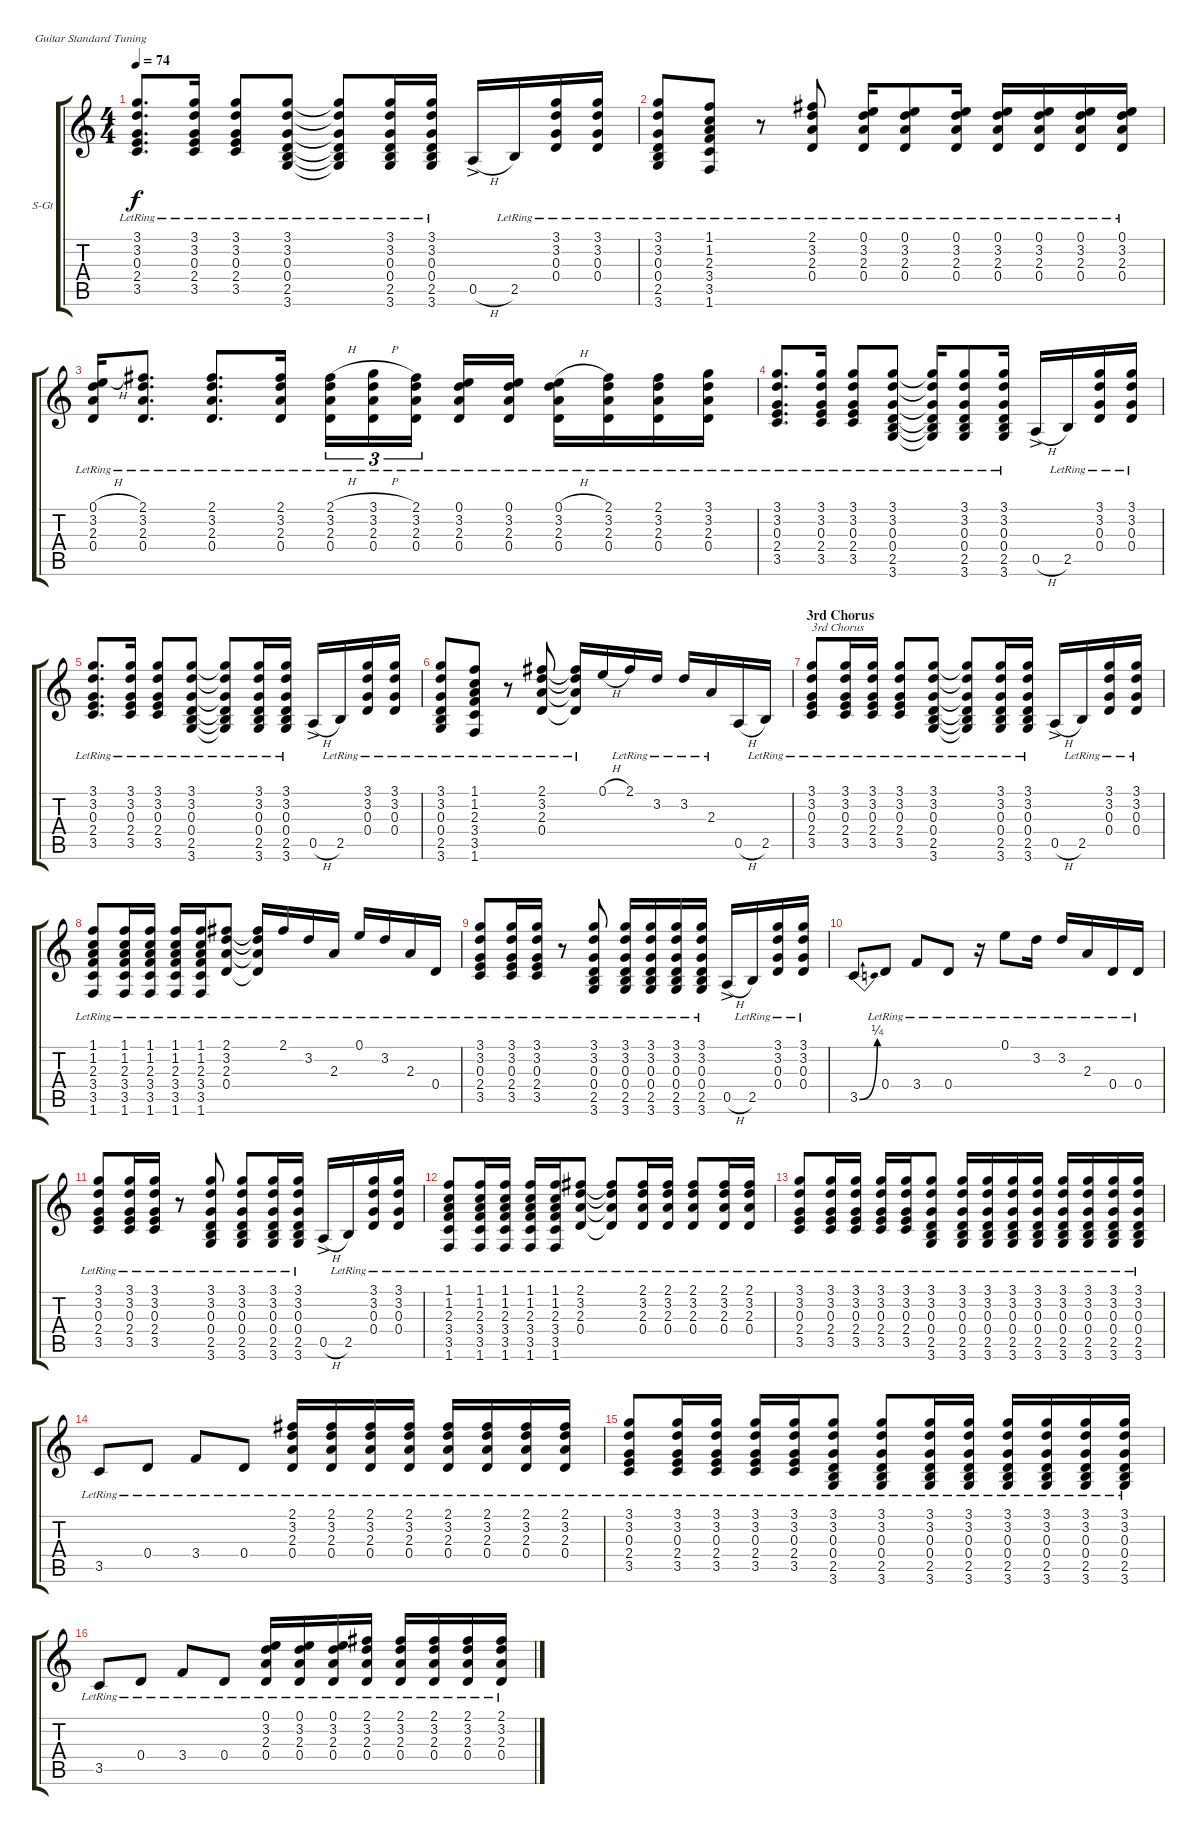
\bracketExtendMode groupsimilarinstruments
\firstSystemTrackNameOrientation horizontal
\otherSystemsTrackNameOrientation horizontal
\track ("12 String Acoustic" "S-Gt") {instrument acousticguitarsteel}
\staff {score tabs}
\tuning (E4 B3 G3 D3 A2 E2)
\ts (4 4)
\tempo 74
\clef g2
\ks c
(3.1{lr} 3.2{lr} 0.3{lr} 2.4{lr} 3.5{lr}).8{d dy f} (3.1{lr} 3.2{lr} 0.3{lr} 2.4{lr} 3.5{lr}).16 (3.1{lr} 3.2{lr} 0.3{lr} 2.4{lr} 3.5{lr}).8 (3.1{lr} 3.2{lr} 0.3{lr} 0.4{lr} 2.5{lr} 3.6{lr}).8 (3.1{lr t} 3.2{lr t} 0.3{lr t} 0.4{lr t} 2.5{lr t} 3.6{lr t}).8 (3.1{lr} 3.2{lr} 0.3{lr} 0.4{lr} 2.5{lr} 3.6{lr}).16 (3.1{lr} 3.2{lr} 0.3{lr} 0.4{lr} 2.5{lr} 3.6{lr}).16 0.5{h ac}.16 2.5{lr}.16 (3.1{lr} 3.2{lr} 0.3{lr} 0.4{lr}).16 (3.1{lr} 3.2{lr} 0.3{lr} 0.4{lr}).16 |
(3.1{lr} 3.2{lr} 0.3{lr} 0.4{lr} 2.5{lr} 3.6{lr}).8 (1.1{lr} 1.2{lr} 2.3{lr} 3.4{lr} 3.5{lr} 1.6{lr}).8 r.8 (2.1{lr} 3.2{lr} 2.3{lr} 0.4{lr}).8 (0.1{lr} 3.2{lr} 2.3{lr} 0.4{lr}).16 (0.1{lr} 3.2{lr} 2.3{lr} 0.4{lr}).8 (0.1{lr} 3.2{lr} 2.3{lr} 0.4{lr}).16 (0.1{lr} 3.2{lr} 2.3{lr} 0.4{lr}).16 (0.1{lr} 3.2{lr} 2.3{lr} 0.4{lr}).16 (0.1{lr} 3.2{lr} 2.3{lr} 0.4{lr}).16 (0.1{lr} 3.2{lr} 2.3{lr} 0.4{lr}).16 |
(0.1{h} 3.2{lr} 2.3{lr} 0.4{lr}).16 (2.1{lr} 3.2{lr} 2.3{lr} 0.4{lr}).8{d} (2.1{lr} 3.2{lr} 2.3{lr} 0.4{lr}).8{d} (2.1{lr} 3.2{lr} 2.3{lr} 0.4{lr}).16 (2.1{h} 3.2{lr} 2.3{lr} 0.4{lr}).16{tu (3 2)} (3.1{h} 3.2{lr} 2.3{lr} 0.4{lr}).16{tu (3 2)} (2.1{lr} 3.2{lr} 2.3{lr} 0.4{lr}).16{tu (3 2)} (0.1{lr} 3.2{lr} 2.3{lr} 0.4{lr}).16 (0.1{lr} 3.2{lr} 2.3{lr} 0.4{lr}).16 (0.1{h} 3.2{lr} 2.3{lr} 0.4{lr}).16 (2.1{lr} 3.2{lr} 2.3{lr} 0.4{lr}).16 (2.1{lr} 3.2{lr} 2.3{lr} 0.4{lr}).16 (3.1{lr} 3.2{lr} 2.3{lr} 0.4{lr}).16 |
(3.1{lr} 3.2{lr} 0.3{lr} 2.4{lr} 3.5{lr}).8{d} (3.1{lr} 3.2{lr} 0.3{lr} 2.4{lr} 3.5{lr}).16 (3.1{lr} 3.2{lr} 0.3{lr} 2.4{lr} 3.5{lr}).8 (3.1{lr} 3.2{lr} 0.3{lr} 0.4{lr} 2.5{lr} 3.6{lr}).8 (3.1{lr t} 3.2{lr t} 0.3{lr t} 0.4{lr t} 2.5{lr t} 3.6{lr t}).16 (3.1{lr} 3.2{lr} 0.3{lr} 0.4{lr} 2.5{lr} 3.6{lr}).8 (3.1{lr} 3.2{lr} 0.3{lr} 0.4{lr} 2.5{lr} 3.6{lr}).16 0.5{h ac}.16 2.5{lr}.16 (3.1{lr} 3.2{lr} 0.3{lr} 0.4{lr}).16 (3.1{lr} 3.2{lr} 0.3{lr} 0.4{lr}).16 |
(3.1{lr} 3.2{lr} 0.3{lr} 2.4{lr} 3.5{lr}).8{d} (3.1{lr} 3.2{lr} 0.3{lr} 2.4{lr} 3.5{lr}).16 (3.1{lr} 3.2{lr} 0.3{lr} 2.4{lr} 3.5{lr}).8 (3.1{lr} 3.2{lr} 0.3{lr} 0.4{lr} 2.5{lr} 3.6{lr}).8 (3.1{lr t} 3.2{lr t} 0.3{lr t} 0.4{lr t} 2.5{lr t} 3.6{lr t}).8 (3.1{lr} 3.2{lr} 0.3{lr} 0.4{lr} 2.5{lr} 3.6{lr}).16 (3.1{lr} 3.2{lr} 0.3{lr} 0.4{lr} 2.5{lr} 3.6{lr}).16 0.5{h ac}.16 2.5{lr}.16 (3.1{lr} 3.2{lr} 0.3{lr} 0.4{lr}).16 (3.1{lr} 3.2{lr} 0.3{lr} 0.4{lr}).16 |
(3.1{lr} 3.2{lr} 0.3{lr} 0.4{lr} 2.5{lr} 3.6{lr}).8 (1.1{lr} 1.2{lr} 2.3{lr} 3.4{lr} 3.5{lr} 1.6{lr}).8 r.8 (2.1{lr} 3.2{lr} 2.3{lr} 0.4{lr}).8 (2.1{lr t} 3.2{lr t} 2.3{lr t} 0.4{lr t}).16 0.1{h}.16 2.1{lr}.16 3.2{lr}.16 3.2{lr}.16 2.3{lr}.16 0.5{h}.16 2.5{lr}.16 |
\section ("" "3rd Chorus")
(3.1{lr} 3.2{lr} 0.3{lr} 2.4{lr} 3.5{lr}).8{txt "3rd Chorus"} (3.1{lr} 3.2{lr} 0.3{lr} 2.4{lr} 3.5{lr}).16 (3.1{lr} 3.2{lr} 0.3{lr} 2.4{lr} 3.5{lr}).16 (3.1{lr} 3.2{lr} 0.3{lr} 2.4{lr} 3.5{lr}).8 (3.1{lr} 3.2{lr} 0.3{lr} 0.4{lr} 2.5{lr} 3.6{lr}).8 (3.1{lr t} 3.2{lr t} 0.3{lr t} 0.4{lr t} 2.5{lr t} 3.6{lr t}).8 (3.1{lr} 3.2{lr} 0.3{lr} 0.4{lr} 2.5{lr} 3.6{lr}).16 (3.1{lr} 3.2{lr} 0.3{lr} 0.4{lr} 2.5{lr} 3.6{lr}).16 0.5{h ac}.16 2.5{lr}.16 (3.1{lr} 3.2{lr} 0.3{lr} 0.4{lr}).16 (3.1{lr} 3.2{lr} 0.3{lr} 0.4{lr}).16 |
(1.1{lr} 1.2{lr} 2.3{lr} 3.4{lr} 3.5{lr} 1.6{lr}).8 (1.1{lr} 1.2{lr} 2.3{lr} 3.4{lr} 3.5{lr} 1.6{lr}).16 (1.1{lr} 1.2{lr} 2.3{lr} 3.4{lr} 3.5{lr} 1.6{lr}).16 (1.1{lr} 1.2{lr} 2.3{lr} 3.4{lr} 3.5{lr} 1.6{lr}).16 (1.1{lr} 1.2{lr} 2.3{lr} 3.4{lr} 3.5{lr} 1.6{lr}).16 (2.1{lr} 3.2{lr} 2.3{lr} 0.4{lr}).8 (2.1{lr t} 3.2{lr t} 2.3{lr t} 0.4{lr t}).16 2.1{lr}.16 3.2{lr}.16 2.3{lr}.16 0.1{lr}.16 3.2{lr}.16 2.3{lr}.16 0.4{lr}.16 |
(3.1{lr} 3.2{lr} 0.3{lr} 2.4{lr} 3.5{lr}).8 (3.1{lr} 3.2{lr} 0.3{lr} 2.4{lr} 3.5{lr}).16 (3.1{lr} 3.2{lr} 0.3{lr} 2.4{lr} 3.5{lr}).16 r.8 (3.1{lr} 3.2{lr} 0.3{lr} 0.4{lr} 2.5{lr} 3.6{lr}).8 (3.1{lr} 3.2{lr} 0.3{lr} 0.4{lr} 2.5{lr} 3.6{lr}).16 (3.1{lr} 3.2{lr} 0.3{lr} 0.4{lr} 2.5{lr} 3.6{lr}).16 (3.1{lr} 3.2{lr} 0.3{lr} 0.4{lr} 2.5{lr} 3.6{lr}).16 (3.1{lr} 3.2{lr} 0.3{lr} 0.4{lr} 2.5{lr} 3.6{lr}).16 0.5{h ac}.16 2.5{lr}.16 (3.1{lr} 3.2{lr} 0.3{lr} 0.4{lr}).16 (3.1{lr} 3.2{lr} 0.3{lr} 0.4{lr}).16 |
3.5{be (bend 0 0 60 1)}.8 0.4{lr}.8 3.4{lr}.8 0.4{lr}.8 r.16 0.1{lr}.8 3.2{lr}.16 3.2{lr}.16 2.3{lr}.16 0.4{lr}.16 0.4{lr}.16 |
(3.1{lr} 3.2{lr} 0.3{lr} 2.4{lr} 3.5{lr}).8 (3.1{lr} 3.2{lr} 0.3{lr} 2.4{lr} 3.5{lr}).16 (3.1{lr} 3.2{lr} 0.3{lr} 2.4{lr} 3.5{lr}).16 r.8 (3.1{lr} 3.2{lr} 0.3{lr} 0.4{lr} 2.5{lr} 3.6{lr}).8 (3.1{lr} 3.2{lr} 0.3{lr} 0.4{lr} 2.5{lr} 3.6{lr}).8 (3.1{lr} 3.2{lr} 0.3{lr} 0.4{lr} 2.5{lr} 3.6{lr}).16 (3.1{lr} 3.2{lr} 0.3{lr} 0.4{lr} 2.5{lr} 3.6{lr}).16 0.5{h ac}.16 2.5{lr}.16 (3.1{lr} 3.2{lr} 0.3{lr} 0.4{lr}).16 (3.1{lr} 3.2{lr} 0.3{lr} 0.4{lr}).16 |
(1.1{lr} 1.2{lr} 2.3{lr} 3.4{lr} 3.5{lr} 1.6{lr}).8 (1.1{lr} 1.2{lr} 2.3{lr} 3.4{lr} 3.5{lr} 1.6{lr}).16 (1.1{lr} 1.2{lr} 2.3{lr} 3.4{lr} 3.5{lr} 1.6{lr}).16 (1.1{lr} 1.2{lr} 2.3{lr} 3.4{lr} 3.5{lr} 1.6{lr}).16 (1.1{lr} 1.2{lr} 2.3{lr} 3.4{lr} 3.5{lr} 1.6{lr}).16 (2.1{lr} 3.2{lr} 2.3{lr} 0.4{lr}).8 (2.1{lr t} 3.2{lr t} 2.3{lr t} 0.4{lr t}).8 (2.1{lr} 3.2{lr} 2.3{lr} 0.4{lr}).16 (2.1{lr} 3.2{lr} 2.3{lr} 0.4{lr}).16 (2.1{lr} 3.2{lr} 2.3{lr} 0.4{lr}).8 (2.1{lr} 3.2{lr} 2.3{lr} 0.4{lr}).16 (2.1{lr} 3.2{lr} 2.3{lr} 0.4{lr}).16 |
(3.1{lr} 3.2{lr} 0.3{lr} 2.4{lr} 3.5{lr}).8 (3.1{lr} 3.2{lr} 0.3{lr} 2.4{lr} 3.5{lr}).16 (3.1{lr} 3.2{lr} 0.3{lr} 2.4{lr} 3.5{lr}).16 (3.1{lr} 3.2{lr} 0.3{lr} 2.4{lr} 3.5{lr}).16 (3.1{lr} 3.2{lr} 0.3{lr} 2.4{lr} 3.5{lr}).16 (3.1{lr} 3.2{lr} 0.3{lr} 0.4{lr} 2.5{lr} 3.6{lr}).8 (3.1{lr} 3.2{lr} 0.3{lr} 0.4{lr} 2.5{lr} 3.6{lr}).16 (3.1{lr} 3.2{lr} 0.3{lr} 0.4{lr} 2.5{lr} 3.6{lr}).16 (3.1{lr} 3.2{lr} 0.3{lr} 0.4{lr} 2.5{lr} 3.6{lr}).16 (3.1{lr} 3.2{lr} 0.3{lr} 0.4{lr} 2.5{lr} 3.6{lr}).16 (3.1{lr} 3.2{lr} 0.3{lr} 0.4{lr} 2.5{lr} 3.6{lr}).16 (3.1{lr} 3.2{lr} 0.3{lr} 0.4{lr} 2.5{lr} 3.6{lr}).16 (3.1{lr} 3.2{lr} 0.3{lr} 0.4{lr} 2.5{lr} 3.6{lr}).16 (3.1{lr} 3.2{lr} 0.3{lr} 0.4{lr} 2.5{lr} 3.6{lr}).16 |
3.5{lr}.8 0.4{lr}.8 3.4{lr}.8 0.4{lr}.8 (2.1{lr} 3.2{lr} 2.3{lr} 0.4{lr}).16 (2.1{lr} 3.2{lr} 2.3{lr} 0.4{lr}).16 (2.1{lr} 3.2{lr} 2.3{lr} 0.4{lr}).16 (2.1{lr} 3.2{lr} 2.3{lr} 0.4{lr}).16 (2.1{lr} 3.2{lr} 2.3{lr} 0.4{lr}).16 (2.1{lr} 3.2{lr} 2.3{lr} 0.4{lr}).16 (2.1{lr} 3.2{lr} 2.3{lr} 0.4{lr}).16 (2.1{lr} 3.2{lr} 2.3{lr} 0.4{lr}).16 |
(3.1{lr} 3.2{lr} 0.3{lr} 2.4{lr} 3.5{lr}).8 (3.1{lr} 3.2{lr} 0.3{lr} 2.4{lr} 3.5{lr}).16 (3.1{lr} 3.2{lr} 0.3{lr} 2.4{lr} 3.5{lr}).16 (3.1{lr} 3.2{lr} 0.3{lr} 2.4{lr} 3.5{lr}).16 (3.1{lr} 3.2{lr} 0.3{lr} 2.4{lr} 3.5{lr}).16 (3.1{lr} 3.2{lr} 0.3{lr} 0.4{lr} 2.5{lr} 3.6{lr}).8 (3.1{lr} 3.2{lr} 0.3{lr} 0.4{lr} 2.5{lr} 3.6{lr}).8 (3.1{lr} 3.2{lr} 0.3{lr} 0.4{lr} 2.5{lr} 3.6{lr}).16 (3.1{lr} 3.2{lr} 0.3{lr} 0.4{lr} 2.5{lr} 3.6{lr}).16 (3.1{lr} 3.2{lr} 0.3{lr} 0.4{lr} 2.5{lr} 3.6{lr}).16 (3.1{lr} 3.2{lr} 0.3{lr} 0.4{lr} 2.5{lr} 3.6{lr}).16 (3.1{lr} 3.2{lr} 0.3{lr} 0.4{lr} 2.5{lr} 3.6{lr}).16 (3.1{lr} 3.2{lr} 0.3{lr} 0.4{lr} 2.5{lr} 3.6{lr}).16 |
3.5{lr}.8 0.4{lr}.8 3.4{lr}.8 0.4{lr}.8 (0.1{lr} 3.2{lr} 2.3{lr} 0.4{lr}).16 (0.1{lr} 3.2{lr} 2.3{lr} 0.4{lr}).16 (0.1{lr} 3.2{lr} 2.3{lr} 0.4{lr}).16 (2.1{lr} 3.2{lr} 2.3{lr} 0.4{lr}).16 (2.1{lr} 3.2{lr} 2.3{lr} 0.4{lr}).16 (2.1{lr} 3.2{lr} 2.3{lr} 0.4{lr}).16 (2.1{lr} 3.2{lr} 2.3{lr} 0.4{lr}).16 (2.1{lr} 3.2{lr} 2.3{lr} 0.4{lr}).16
